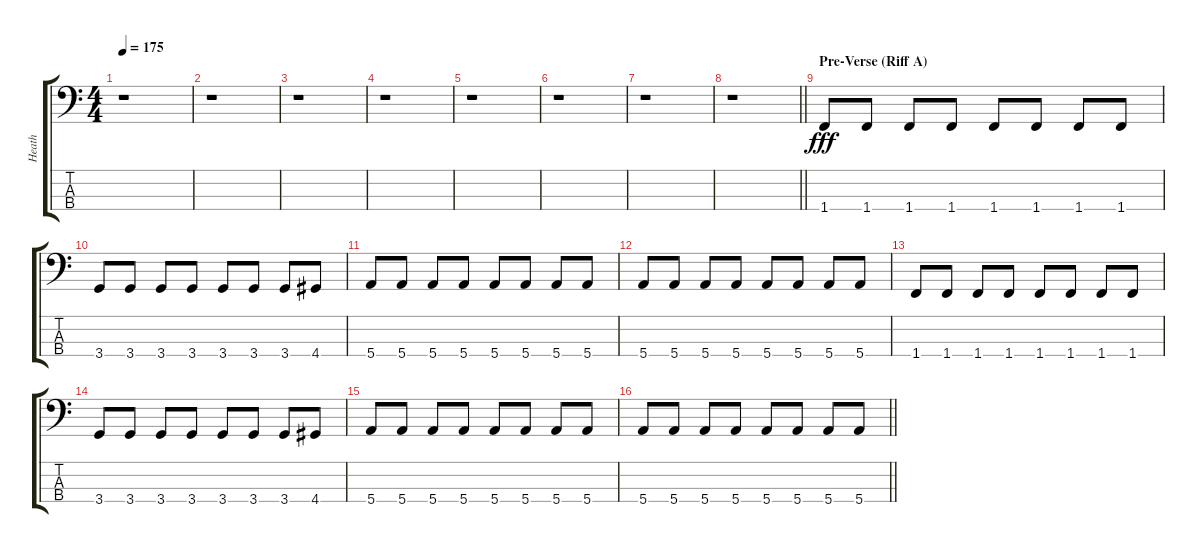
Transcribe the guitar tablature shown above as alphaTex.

\track ("Heath" "Heath") {instrument electricbasspick}
\staff {score tabs}
\tuning (G2 D2 A1 E1) {hide}
\ts (4 4)
\tempo 175
\clef f4
\ks c
r.1{dy fff instrument electricbasspick} |
r.1 |
r.1 |
r.1 |
r.1 |
r.1 |
r.1 |
\barLineRight lightlight
r.1 |
\section ("" "Pre-Verse (Riff A)")
1.4.8 1.4.8 1.4.8 1.4.8 1.4.8 1.4.8 1.4.8 1.4.8 |
3.4.8 3.4.8 3.4.8 3.4.8 3.4.8 3.4.8 3.4.8 4.4.8 |
5.4.8 5.4.8 5.4.8 5.4.8 5.4.8 5.4.8 5.4.8 5.4.8 |
5.4.8 5.4.8 5.4.8 5.4.8 5.4.8 5.4.8 5.4.8 5.4.8 |
1.4.8 1.4.8 1.4.8 1.4.8 1.4.8 1.4.8 1.4.8 1.4.8 |
3.4.8 3.4.8 3.4.8 3.4.8 3.4.8 3.4.8 3.4.8 4.4.8 |
5.4.8 5.4.8 5.4.8 5.4.8 5.4.8 5.4.8 5.4.8 5.4.8 |
\barLineRight lightlight
5.4.8 5.4.8 5.4.8 5.4.8 5.4.8 5.4.8 5.4.8 5.4.8
